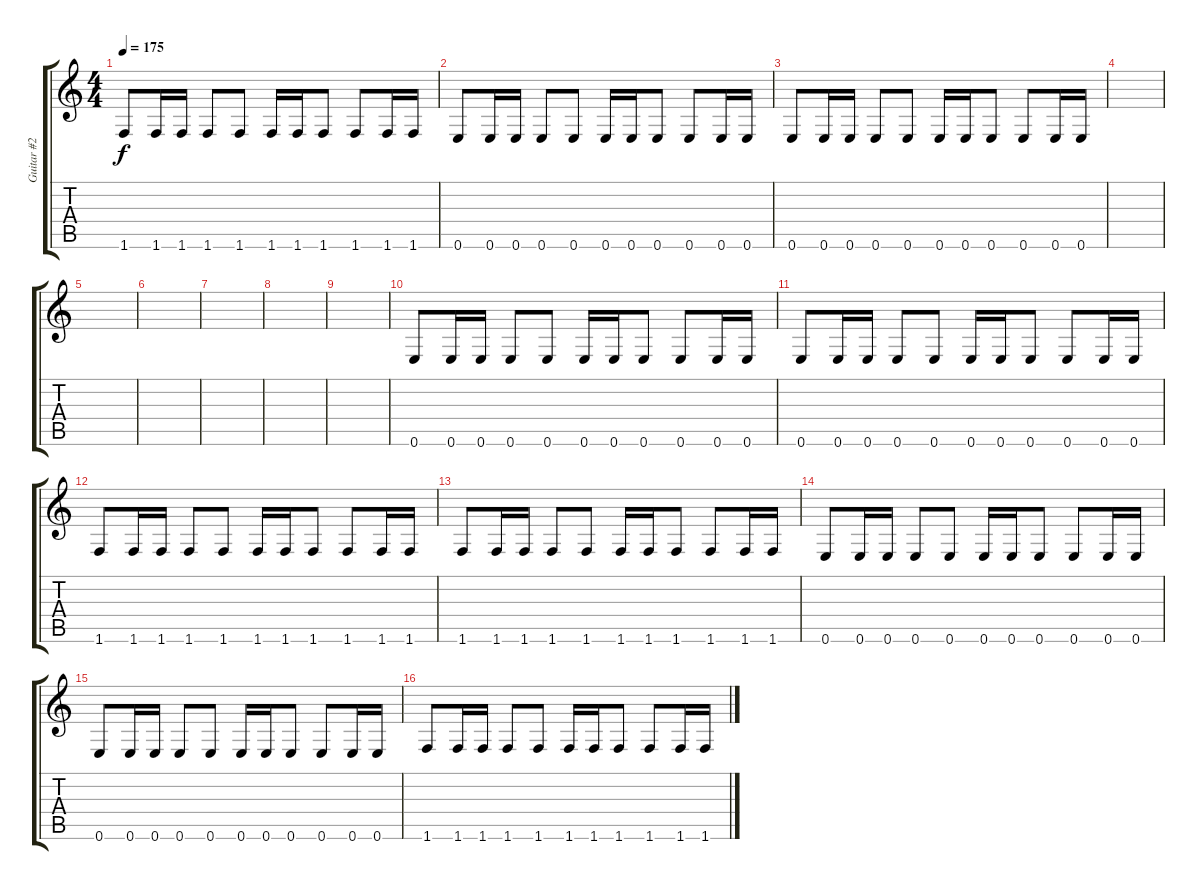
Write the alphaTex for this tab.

\track ("Guitar #2" "Guitar #2") {instrument electricguitarclean}
\staff {score tabs}
\tuning (E4 B3 G3 D3 A2 E2) {hide}
\ts (4 4)
\tempo 175
\clef g2
\ks c
1.6.8{dy f} 1.6.16 1.6.16 1.6.8 1.6.8 1.6.16 1.6.16 1.6.8 1.6.8 1.6.16 1.6.16 |
0.6.8 0.6.16 0.6.16 0.6.8 0.6.8 0.6.16 0.6.16 0.6.8 0.6.8 0.6.16 0.6.16 |
0.6.8 0.6.16 0.6.16 0.6.8 0.6.8 0.6.16 0.6.16 0.6.8 0.6.8 0.6.16 0.6.16 |
|
|
|
|
|
|
0.6.8 0.6.16 0.6.16 0.6.8 0.6.8 0.6.16 0.6.16 0.6.8 0.6.8 0.6.16 0.6.16 |
0.6.8 0.6.16 0.6.16 0.6.8 0.6.8 0.6.16 0.6.16 0.6.8 0.6.8 0.6.16 0.6.16 |
1.6.8 1.6.16 1.6.16 1.6.8 1.6.8 1.6.16 1.6.16 1.6.8 1.6.8 1.6.16 1.6.16 |
1.6.8 1.6.16 1.6.16 1.6.8 1.6.8 1.6.16 1.6.16 1.6.8 1.6.8 1.6.16 1.6.16 |
0.6.8 0.6.16 0.6.16 0.6.8 0.6.8 0.6.16 0.6.16 0.6.8 0.6.8 0.6.16 0.6.16 |
0.6.8 0.6.16 0.6.16 0.6.8 0.6.8 0.6.16 0.6.16 0.6.8 0.6.8 0.6.16 0.6.16 |
1.6.8 1.6.16 1.6.16 1.6.8 1.6.8 1.6.16 1.6.16 1.6.8 1.6.8 1.6.16 1.6.16
